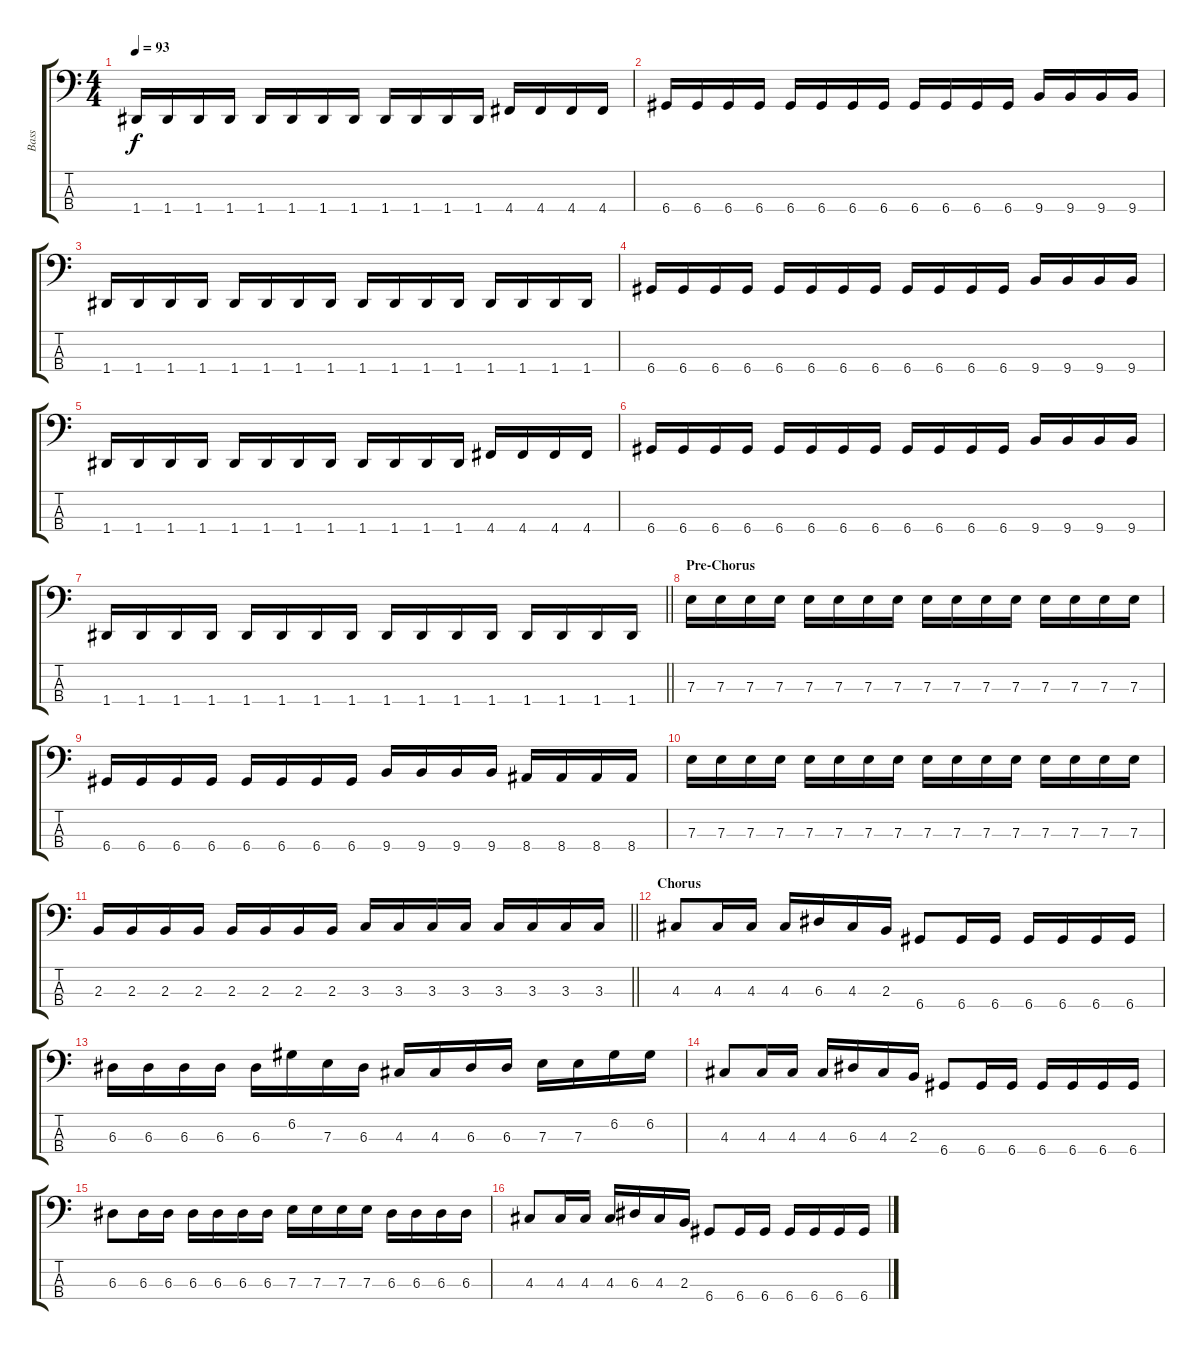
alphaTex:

\track ("Bass" "Bass") {instrument electricbassfinger}
\staff {score tabs}
\tuning (G2 D2 A1 D1) {hide}
\ts (4 4)
\tempo 93
\clef f4
\ks c
1.4.16{dy f} 1.4.16 1.4.16 1.4.16 1.4.16 1.4.16 1.4.16 1.4.16 1.4.16 1.4.16 1.4.16 1.4.16 4.4.16 4.4.16 4.4.16 4.4.16 |
6.4.16 6.4.16 6.4.16 6.4.16 6.4.16 6.4.16 6.4.16 6.4.16 6.4.16 6.4.16 6.4.16 6.4.16 9.4.16 9.4.16 9.4.16 9.4.16 |
1.4.16 1.4.16 1.4.16 1.4.16 1.4.16 1.4.16 1.4.16 1.4.16 1.4.16 1.4.16 1.4.16 1.4.16 1.4.16 1.4.16 1.4.16 1.4.16 |
6.4.16 6.4.16 6.4.16 6.4.16 6.4.16 6.4.16 6.4.16 6.4.16 6.4.16 6.4.16 6.4.16 6.4.16 9.4.16 9.4.16 9.4.16 9.4.16 |
1.4.16 1.4.16 1.4.16 1.4.16 1.4.16 1.4.16 1.4.16 1.4.16 1.4.16 1.4.16 1.4.16 1.4.16 4.4.16 4.4.16 4.4.16 4.4.16 |
6.4.16 6.4.16 6.4.16 6.4.16 6.4.16 6.4.16 6.4.16 6.4.16 6.4.16 6.4.16 6.4.16 6.4.16 9.4.16 9.4.16 9.4.16 9.4.16 |
\barLineRight lightlight
1.4.16 1.4.16 1.4.16 1.4.16 1.4.16 1.4.16 1.4.16 1.4.16 1.4.16 1.4.16 1.4.16 1.4.16 1.4.16 1.4.16 1.4.16 1.4.16 |
\section ("" "Pre-Chorus")
7.3.16 7.3.16 7.3.16 7.3.16 7.3.16 7.3.16 7.3.16 7.3.16 7.3.16 7.3.16 7.3.16 7.3.16 7.3.16 7.3.16 7.3.16 7.3.16 |
6.4.16 6.4.16 6.4.16 6.4.16 6.4.16 6.4.16 6.4.16 6.4.16 9.4.16 9.4.16 9.4.16 9.4.16 8.4.16 8.4.16 8.4.16 8.4.16 |
7.3.16 7.3.16 7.3.16 7.3.16 7.3.16 7.3.16 7.3.16 7.3.16 7.3.16 7.3.16 7.3.16 7.3.16 7.3.16 7.3.16 7.3.16 7.3.16 |
\barLineRight lightlight
2.3.16 2.3.16 2.3.16 2.3.16 2.3.16 2.3.16 2.3.16 2.3.16 3.3.16 3.3.16 3.3.16 3.3.16 3.3.16 3.3.16 3.3.16 3.3.16 |
\section ("" "Chorus")
4.3.8 4.3.16 4.3.16 4.3.16 6.3.16 4.3.16 2.3.16 6.4.8 6.4.16 6.4.16 6.4.16 6.4.16 6.4.16 6.4.16 |
6.3.16 6.3.16 6.3.16 6.3.16 6.3.16 6.2.16 7.3.16 6.3.16 4.3.16 4.3.16 6.3.16 6.3.16 7.3.16 7.3.16 6.2.16 6.2.16 |
4.3.8 4.3.16 4.3.16 4.3.16 6.3.16 4.3.16 2.3.16 6.4.8 6.4.16 6.4.16 6.4.16 6.4.16 6.4.16 6.4.16 |
6.3.8 6.3.16 6.3.16 6.3.16 6.3.16 6.3.16 6.3.16 7.3.16 7.3.16 7.3.16 7.3.16 6.3.16 6.3.16 6.3.16 6.3.16 |
4.3.8 4.3.16 4.3.16 4.3.16 6.3.16 4.3.16 2.3.16 6.4.8 6.4.16 6.4.16 6.4.16 6.4.16 6.4.16 6.4.16
